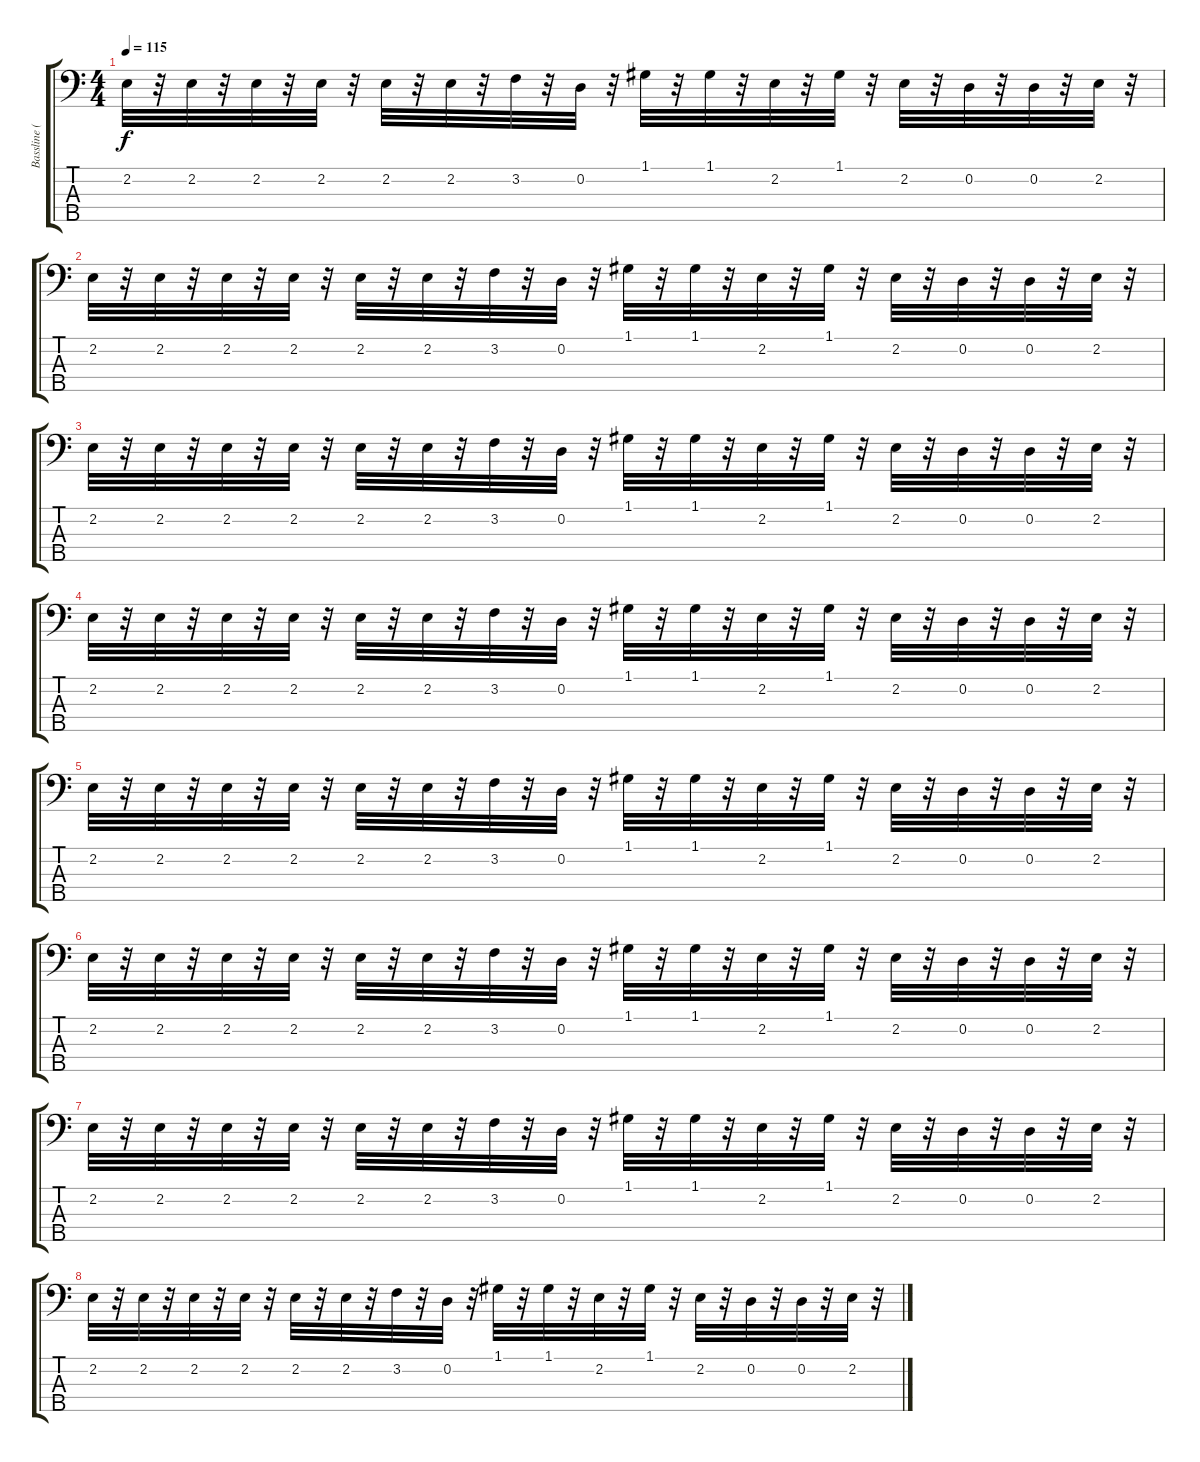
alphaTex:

\track ("Bassline (Octiv Divider)" "Bassline (") {instrument synthbass1}
\staff {score tabs}
\tuning (G2 D2 A1 E1 B0) {hide}
\ts (4 4)
\tempo 115
\clef f4
\ks c
2.2.32{dy f} r.32 2.2.32 r.32 2.2.32 r.32 2.2.32 r.32 2.2.32 r.32 2.2.32 r.32 3.2.32 r.32 0.2.32 r.32 1.1.32 r.32 1.1.32 r.32 2.2.32 r.32 1.1.32 r.32 2.2.32 r.32 0.2.32 r.32 0.2.32 r.32 2.2.32 r.32 |
2.2.32 r.32 2.2.32 r.32 2.2.32 r.32 2.2.32 r.32 2.2.32 r.32 2.2.32 r.32 3.2.32 r.32 0.2.32 r.32 1.1.32 r.32 1.1.32 r.32 2.2.32 r.32 1.1.32 r.32 2.2.32 r.32 0.2.32 r.32 0.2.32 r.32 2.2.32 r.32 |
2.2.32 r.32 2.2.32 r.32 2.2.32 r.32 2.2.32 r.32 2.2.32 r.32 2.2.32 r.32 3.2.32 r.32 0.2.32 r.32 1.1.32 r.32 1.1.32 r.32 2.2.32 r.32 1.1.32 r.32 2.2.32 r.32 0.2.32 r.32 0.2.32 r.32 2.2.32 r.32 |
2.2.32 r.32 2.2.32 r.32 2.2.32 r.32 2.2.32 r.32 2.2.32 r.32 2.2.32 r.32 3.2.32 r.32 0.2.32 r.32 1.1.32 r.32 1.1.32 r.32 2.2.32 r.32 1.1.32 r.32 2.2.32 r.32 0.2.32 r.32 0.2.32 r.32 2.2.32 r.32 |
2.2.32 r.32 2.2.32 r.32 2.2.32 r.32 2.2.32 r.32 2.2.32 r.32 2.2.32 r.32 3.2.32 r.32 0.2.32 r.32 1.1.32 r.32 1.1.32 r.32 2.2.32 r.32 1.1.32 r.32 2.2.32 r.32 0.2.32 r.32 0.2.32 r.32 2.2.32 r.32 |
2.2.32 r.32 2.2.32 r.32 2.2.32 r.32 2.2.32 r.32 2.2.32 r.32 2.2.32 r.32 3.2.32 r.32 0.2.32 r.32 1.1.32 r.32 1.1.32 r.32 2.2.32 r.32 1.1.32 r.32 2.2.32 r.32 0.2.32 r.32 0.2.32 r.32 2.2.32 r.32 |
2.2.32 r.32 2.2.32 r.32 2.2.32 r.32 2.2.32 r.32 2.2.32 r.32 2.2.32 r.32 3.2.32 r.32 0.2.32 r.32 1.1.32 r.32 1.1.32 r.32 2.2.32 r.32 1.1.32 r.32 2.2.32 r.32 0.2.32 r.32 0.2.32 r.32 2.2.32 r.32 |
2.2.32 r.32 2.2.32 r.32 2.2.32 r.32 2.2.32 r.32 2.2.32 r.32 2.2.32 r.32 3.2.32 r.32 0.2.32 r.32 1.1.32 r.32 1.1.32 r.32 2.2.32 r.32 1.1.32 r.32 2.2.32 r.32 0.2.32 r.32 0.2.32 r.32 2.2.32 r.32
